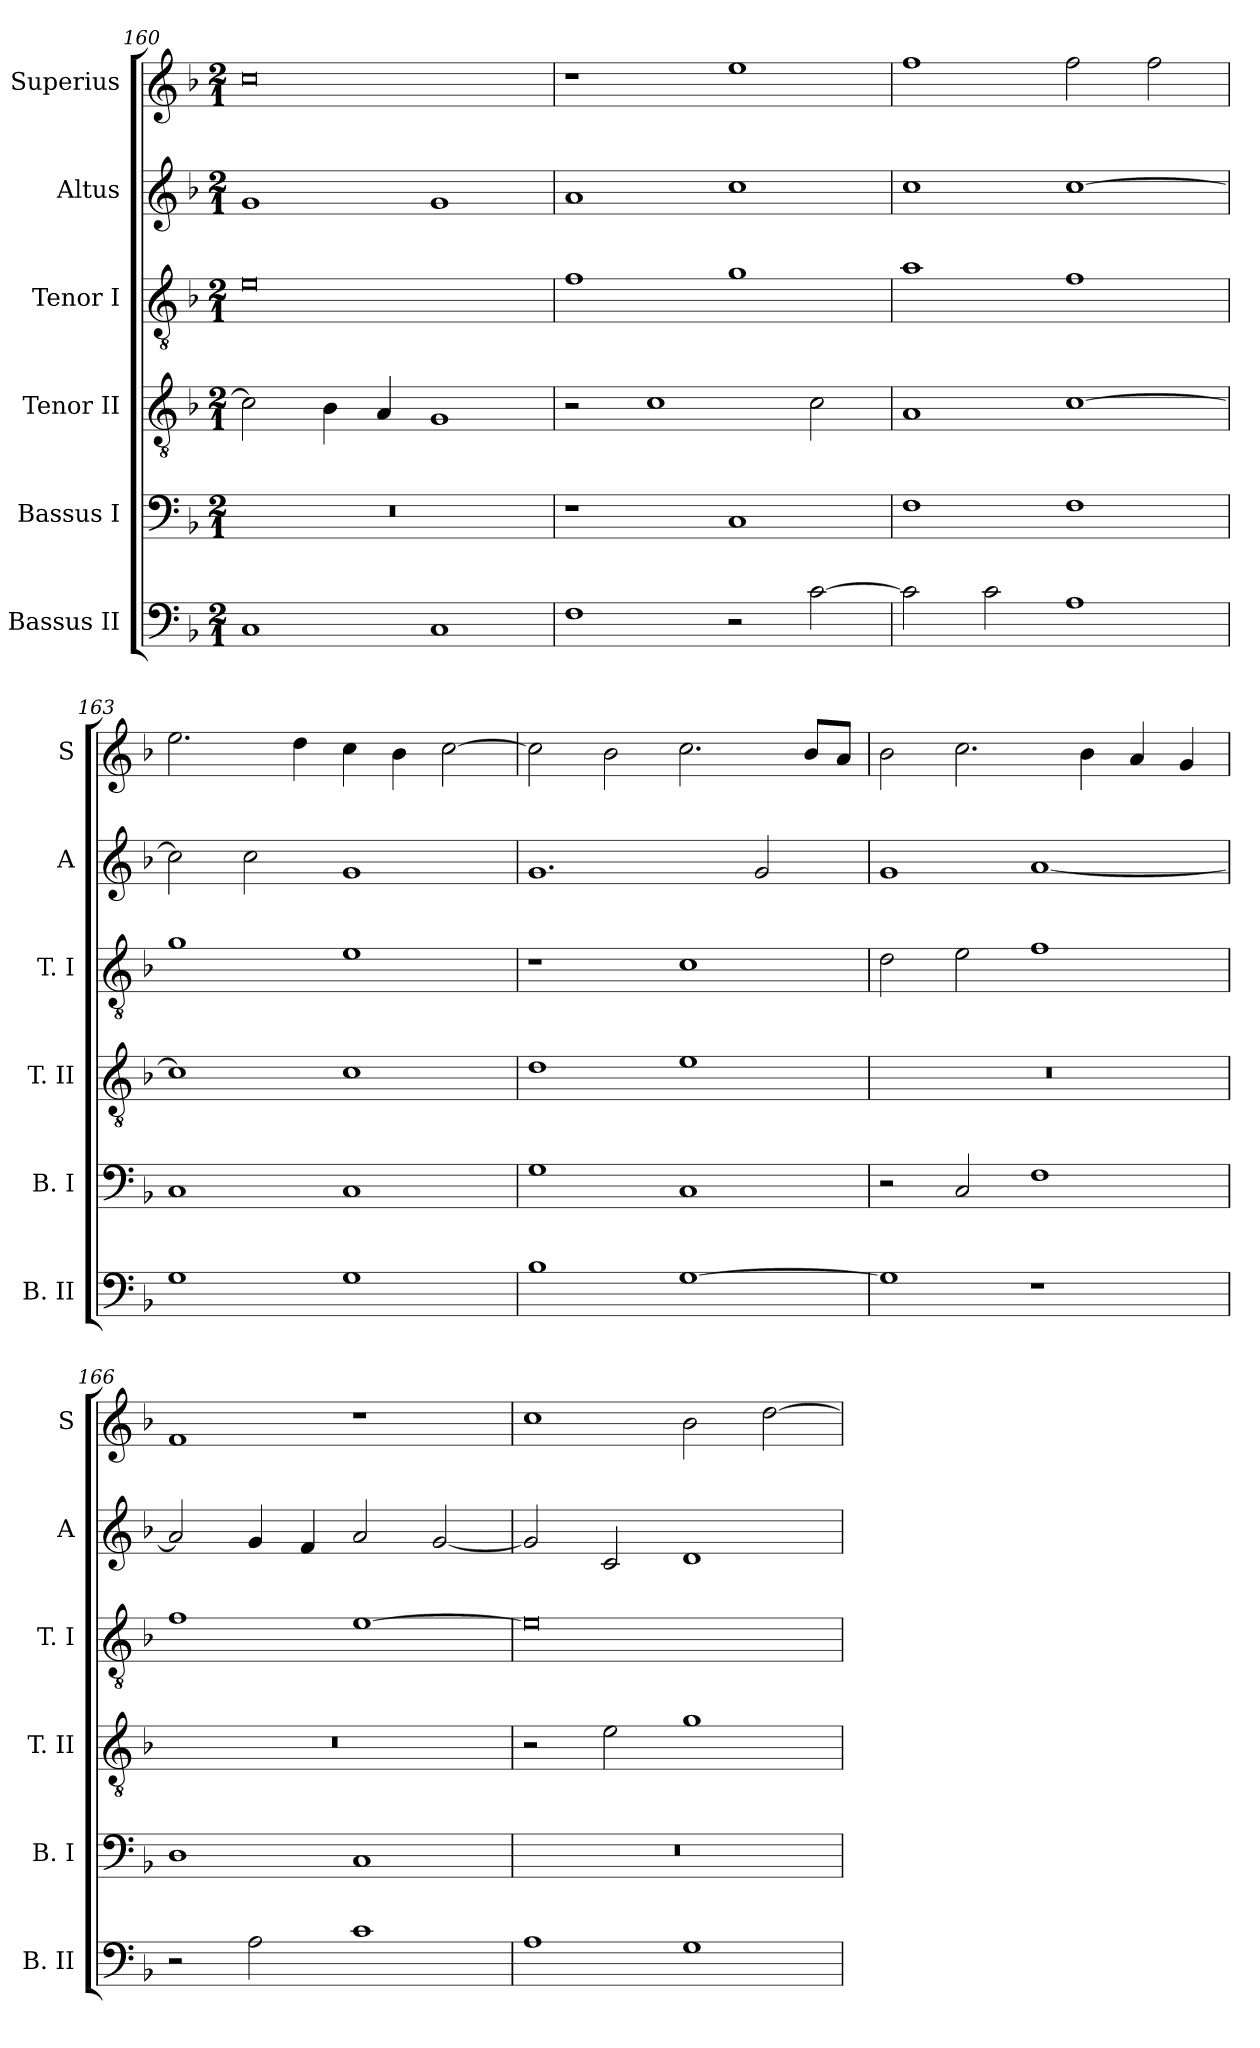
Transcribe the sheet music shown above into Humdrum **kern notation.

**kern	**kern	**kern	**kern	**kern	**kern
*part6	*part5	*part4	*part3	*part2	*part1
*staff6	*staff5	*staff4	*staff3	*staff2	*staff1
*I"Bassus II	*I"Bassus I	*I"Tenor II	*I"Tenor I	*I"Altus	*I"Superius
*I'B. II	*I'B. I	*I'T. II	*I'T. I	*I'A	*I'S
*clefF4	*clefF4	*clefGv2	*clefGv2	*clefG2	*clefG2
*k[b-]	*k[b-]	*k[b-]	*k[b-]	*k[b-]	*k[b-]
*F:	*F:	*F:	*F:	*F:	*F:
*M2/1	*M2/1	*M2/1	*M2/1	*M2/1	*M2/1
=160	=160	=160	=160	=160	=160
1C	0r	2c]	0e	1g	0cc
.	.	4B-	.	.	.
.	.	4A	.	.	.
1C	.	1G	.	1g	.
=161	=161	=161	=161	=161	=161
1F	1r	2r	1f	1a	1r
.	.	1c	.	.	.
2r	1C	.	1g	1cc	1ee
[2c	.	2c	.	.	.
=162	=162	=162	=162	=162	=162
2c]	1F	1A	1a	1cc	1ff
2c	.	.	.	.	.
1A	1F	[1c	1f	[1cc	2ff
.	.	.	.	.	2ff
=163	=163	=163	=163	=163	=163
1G	1C	1c]	1g	2cc]	2.ee
.	.	.	.	2cc	.
.	.	.	.	.	4dd
1G	1C	1c	1e	1g	4cc
.	.	.	.	.	4b-
.	.	.	.	.	[2cc
=164	=164	=164	=164	=164	=164
1B-	1G	1d	1r	1.g	2cc]
.	.	.	.	.	2b-
[1G	1C	1e	1c	.	2.cc
.	.	.	.	2g	.
.	.	.	.	.	8b-L
.	.	.	.	.	8aJ
=165	=165	=165	=165	=165	=165
1G]	2r	0r	2d	1g	2b-
.	2C	.	2e	.	2.cc
1r	1F	.	1f	[1a	.
.	.	.	.	.	4b-
.	.	.	.	.	4a
.	.	.	.	.	4g
=166	=166	=166	=166	=166	=166
2r	1D	0r	1f	2a]	1f
2A	.	.	.	4g	.
.	.	.	.	4f	.
1c	1C	.	[1e	2a	1r
.	.	.	.	[2g	.
=167	=167	=167	=167	=167	=167
1A	0r	2r	0e]	2g]	1cc
.	.	2e	.	2c	.
1G	.	1g	.	1d	2b-
.	.	.	.	.	[2dd
=	=	=	=	=	=
*-	*-	*-	*-	*-	*-
